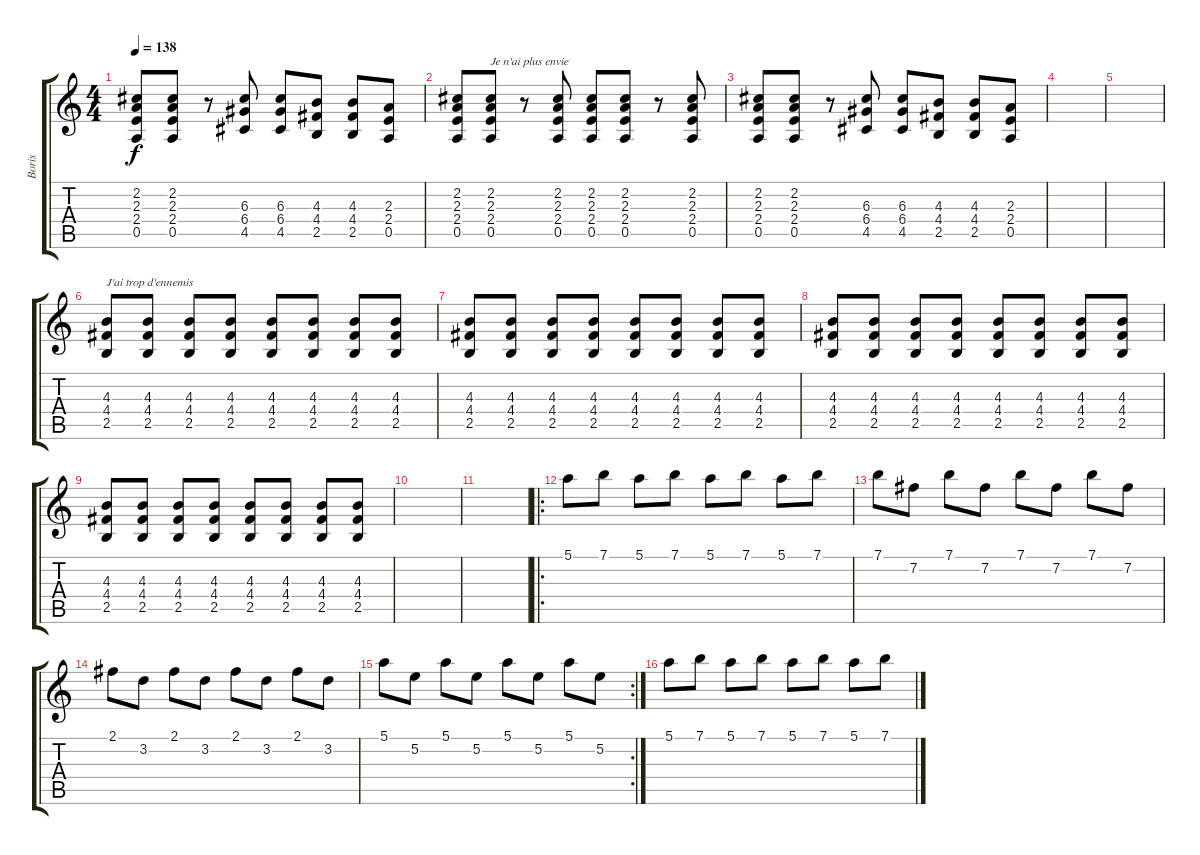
\track ("Boris" "Boris") {instrument distortionguitar}
\staff {score tabs}
\tuning (E4 B3 G3 D3 A2 E2) {hide}
\ts (4 4)
\tempo 138
\clef g2
\ks c
(2.2 2.3 2.4 0.5).8{dy f} (2.2 2.3 2.4 0.5).8 r.8 (6.3 6.4 4.5).8 (6.3 6.4 4.5).8 (4.3 4.4 2.5).8 (4.3 4.4 2.5).8 (2.3 2.4 0.5).8 |
(2.2 2.3 2.4 0.5).8 (2.2 2.3 2.4 0.5).8{txt "Je n'ai plus envie "} r.8 (2.2 2.3 2.4 0.5).8 (2.2 2.3 2.4 0.5).8 (2.2 2.3 2.4 0.5).8 r.8 (2.2 2.3 2.4 0.5).8 |
(2.2 2.3 2.4 0.5).8 (2.2 2.3 2.4 0.5).8 r.8 (6.3 6.4 4.5).8 (6.3 6.4 4.5).8 (4.3 4.4 2.5).8 (4.3 4.4 2.5).8 (2.3 2.4 0.5).8 |
|
|
(4.3 4.4 2.5).8{txt "J'ai trop d'ennemis"} (4.3 4.4 2.5).8 (4.3 4.4 2.5).8{volume 13} (4.3 4.4 2.5).8 (4.3 4.4 2.5).8 (4.3 4.4 2.5).8 (4.3 4.4 2.5).8 (4.3 4.4 2.5).8 |
(4.3 4.4 2.5).8 (4.3 4.4 2.5).8 (4.3 4.4 2.5).8 (4.3 4.4 2.5).8 (4.3 4.4 2.5).8 (4.3 4.4 2.5).8 (4.3 4.4 2.5).8 (4.3 4.4 2.5).8 |
(4.3 4.4 2.5).8 (4.3 4.4 2.5).8 (4.3 4.4 2.5).8 (4.3 4.4 2.5).8 (4.3 4.4 2.5).8 (4.3 4.4 2.5).8 (4.3 4.4 2.5).8 (4.3 4.4 2.5).8 |
(4.3 4.4 2.5).8 (4.3 4.4 2.5).8 (4.3 4.4 2.5).8 (4.3 4.4 2.5).8 (4.3 4.4 2.5).8 (4.3 4.4 2.5).8 (4.3 4.4 2.5).8 (4.3 4.4 2.5).8 |
|
|
\ro
5.1.8{volume 12} 7.1.8 5.1.8 7.1.8 5.1.8 7.1.8 5.1.8 7.1.8 |
7.1.8 7.2.8 7.1.8 7.2.8 7.1.8 7.2.8 7.1.8 7.2.8 |
2.1.8 3.2.8 2.1.8 3.2.8 2.1.8 3.2.8 2.1.8 3.2.8 |
\rc 2
5.1.8 5.2.8 5.1.8 5.2.8 5.1.8 5.2.8 5.1.8 5.2.8 |
5.1.8{volume 12} 7.1.8 5.1.8 7.1.8 5.1.8 7.1.8 5.1.8 7.1.8
